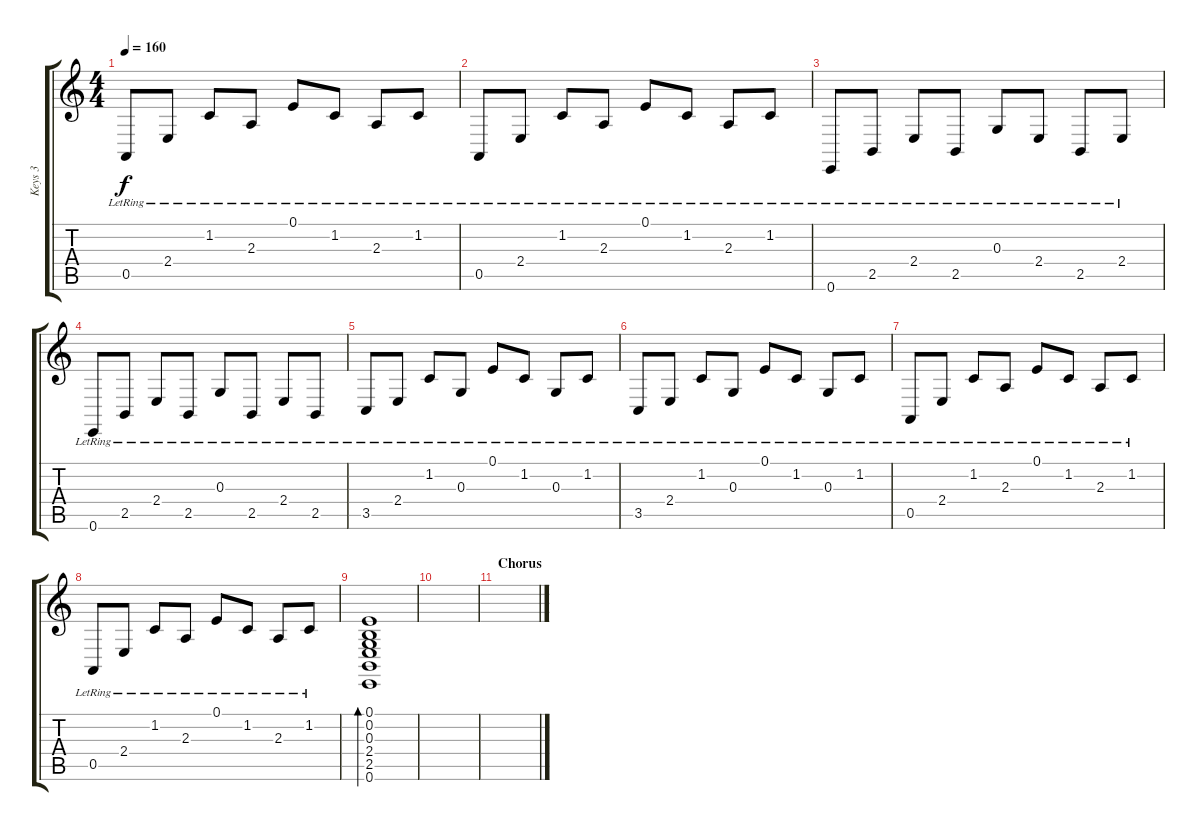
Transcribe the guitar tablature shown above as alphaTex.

\track ("Keys 3" "Keys 3") {instrument acousticgrandpiano}
\staff {score tabs}
\tuning (E4 B3 G3 D3 A2 E2) {hide}
\ts (4 4)
\tempo 160
\clef g2
\ks c
0.5{lr}.8{dy f} 2.4{lr}.8 1.2{lr}.8 2.3{lr}.8 0.1{lr}.8 1.2{lr}.8 2.3{lr}.8 1.2{lr}.8 |
0.5{lr}.8 2.4{lr}.8 1.2{lr}.8 2.3{lr}.8 0.1{lr}.8 1.2{lr}.8 2.3{lr}.8 1.2{lr}.8 |
0.6{lr}.8 2.5{lr}.8 2.4{lr}.8 2.5{lr}.8 0.3{lr}.8 2.4{lr}.8 2.5{lr}.8 2.4{lr}.8 |
0.6{lr}.8 2.5{lr}.8 2.4{lr}.8 2.5{lr}.8 0.3{lr}.8 2.5{lr}.8 2.4{lr}.8 2.5{lr}.8 |
3.5{lr}.8 2.4{lr}.8 1.2{lr}.8 0.3{lr}.8 0.1{lr}.8 1.2{lr}.8 0.3{lr}.8 1.2{lr}.8 |
3.5{lr}.8 2.4{lr}.8 1.2{lr}.8 0.3{lr}.8 0.1{lr}.8 1.2{lr}.8 0.3{lr}.8 1.2{lr}.8 |
0.5{lr}.8 2.4{lr}.8 1.2{lr}.8 2.3{lr}.8 0.1{lr}.8 1.2{lr}.8 2.3{lr}.8 1.2{lr}.8 |
0.5{lr}.8 2.4{lr}.8 1.2{lr}.8 2.3{lr}.8 0.1{lr}.8 1.2{lr}.8 2.3{lr}.8 1.2{lr}.8 |
(0.1 0.2 0.3 2.4 2.5 0.6).1{bd 60} |
|
\section ("" "Chorus")
